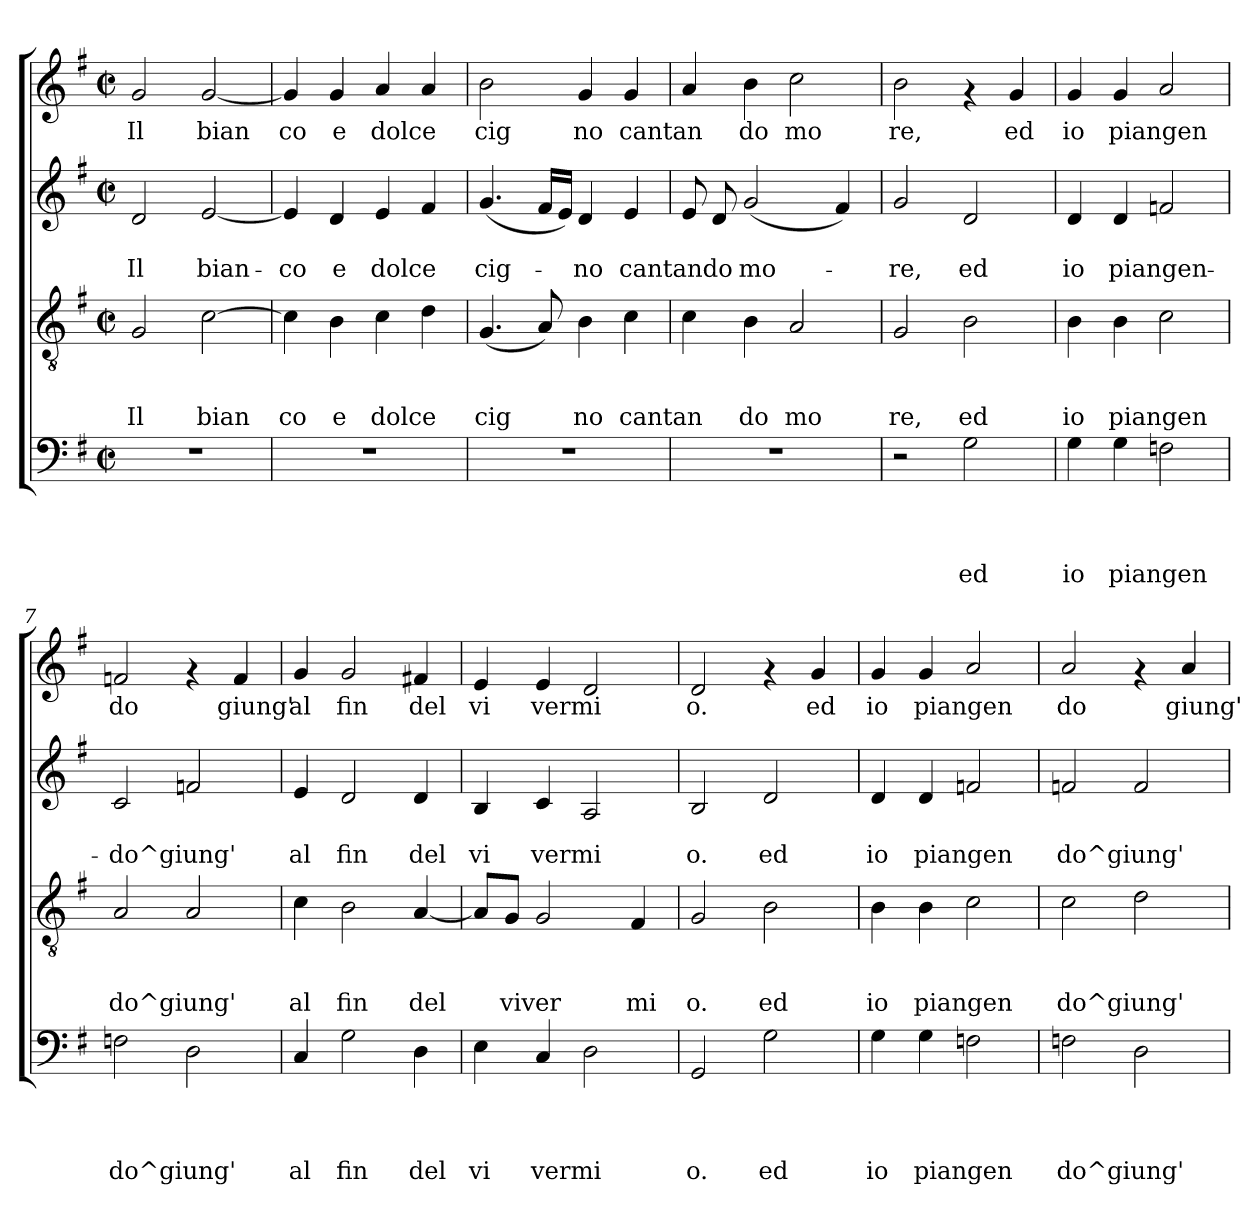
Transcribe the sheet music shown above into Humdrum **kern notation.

**kern	**text	**text	**text	**text	**kern	**text	**text	**text	**kern	**text	**text	**kern	**text
*part4	*part4	*part4	*part4	*part4	*part3	*part3	*part3	*part3	*part2	*part2	*part2	*part1	*part1
*staff4	*staff4	*staff4	*staff4	*staff4	*staff3	*staff3	*staff3	*staff3	*staff2	*staff2	*staff2	*staff1	*staff1
*clefF4	*	*	*	*	*clefGv2	*	*	*	*clefG2	*	*	*clefG2	*
*k[f#]	*	*	*	*	*k[f#]	*	*	*	*k[f#]	*	*	*k[f#]	*
*G:	*	*	*	*	*G:	*	*	*	*G:	*	*	*G:	*
*M2/2	*	*	*	*	*M2/2	*	*	*	*M2/2	*	*	*M2/2	*
*met(c|)	*	*	*	*	*met(c|)	*	*	*	*met(c|)	*	*	*met(c|)	*
=1	=1	=1	=1	=1	=1	=1	=1	=1	=1	=1	=1	=1	=1
!	!	!	!	!	!	!	!	!LO:LY:b	!	!	!LO:LY:b	!	!LO:LY:b
1r	.	.	.	.	2G/	.	.	Il	2d/	.	Il	2g/	Il
!	!	!	!	!	!	!	!	!LO:LY:b	!	!	!LO:LY:b	!	!LO:LY:b
.	.	.	.	.	[>2c\	.	.	bian	[<2e/	.	bian-	[<2g/	bian
=2	=2	=2	=2	=2	=2	=2	=2	=2	=2	=2	=2	=2	=2
!	!	!	!	!	!	!	!	!LO:LY:b	!	!	!LO:LY:b	!	!LO:LY:b
1r	.	.	.	.	4c\]	.	.	co	4e/]	.	-co	4g/]	co
!	!	!	!	!	!	!	!	!LO:LY:b	!	!	!LO:LY:b	!	!LO:LY:b
.	.	.	.	.	4B\	.	.	e	4d/	.	e	4g/	e
!	!	!	!	!	!	!	!	!LO:LY:b	!	!	!LO:LY:b	!	!LO:LY:b
.	.	.	.	.	4c\	.	.	dolce	4e/	.	dolce	4a/	dolce
.	.	.	.	.	4d\	.	.	.	4f#/	.	.	4a/	.
=3	=3	=3	=3	=3	=3	=3	=3	=3	=3	=3	=3	=3	=3
!	!	!	!	!	!	!	!	!LO:LY:b	!	!	!LO:LY:b	!	!LO:LY:b
1r	.	.	.	.	(<4.G/	.	.	cig	(<4.g/	.	cig-	2b\	cig
.	.	.	.	.	8A/)	.	.	.	16f#/LL	.	.	.	.
.	.	.	.	.	.	.	.	.	16e/JJ)	.	.	.	.
!	!	!	!	!	!	!	!	!LO:LY:b	!	!	!LO:LY:b	!	!LO:LY:b
.	.	.	.	.	4B\	.	.	no	4d/	.	-no	4g/	no
!	!	!	!	!	!	!	!	!LO:LY:b	!	!	!LO:LY:b	!	!LO:LY:b
.	.	.	.	.	4c\	.	.	cantan	4e/	.	cantando	4g/	cantan
=4	=4	=4	=4	=4	=4	=4	=4	=4	=4	=4	=4	=4	=4
1r	.	.	.	.	4c\	.	.	.	8e/	.	.	4a/	.
.	.	.	.	.	.	.	.	.	8d/	.	.	.	.
!	!	!	!	!	!	!	!	!LO:LY:b	!	!	!LO:LY:b	!	!LO:LY:b
.	.	.	.	.	4B\	.	.	do	(<2g/	.	mo-	4b\	do
!	!	!	!	!	!	!	!	!LO:LY:b	!	!	!	!	!LO:LY:b
.	.	.	.	.	2A/	.	.	mo	.	.	.	2cc\	mo
.	.	.	.	.	.	.	.	.	4f#/)	.	.	.	.
=5	=5	=5	=5	=5	=5	=5	=5	=5	=5	=5	=5	=5	=5
!	!	!	!	!	!	!	!	!LO:LY:b	!	!	!LO:LY:b	!	!LO:LY:b
2r	.	.	.	.	2G/	.	.	re,	2g/	.	-re,	2b\	re,
!	!	!	!	!LO:LY:b	!	!	!	!LO:LY:b	!	!	!LO:LY:b	!	!
2G\	.	.	.	ed	2B\	.	.	ed	2d/	.	ed	4rf	.
!	!	!	!	!	!	!	!	!	!	!	!	!	!LO:LY:b
.	.	.	.	.	.	.	.	.	.	.	.	4g/	ed
=6	=6	=6	=6	=6	=6	=6	=6	=6	=6	=6	=6	=6	=6
!	!	!	!	!LO:LY:b	!	!	!	!LO:LY:b	!	!	!LO:LY:b	!	!LO:LY:b
4G\	.	.	.	io	4B\	.	.	io	4d/	.	io	4g/	io
!	!	!	!	!LO:LY:b	!	!	!	!LO:LY:b	!	!	!LO:LY:b	!	!LO:LY:b
4G\	.	.	.	piangen	4B\	.	.	piangen	4d/	.	piangen-	4g/	piangen
2Fn\	.	.	.	.	2c\	.	.	.	2fn/	.	.	2a/	.
=7	=7	=7	=7	=7	=7	=7	=7	=7	=7	=7	=7	=7	=7
!	!	!	!	!LO:LY:b	!	!	!	!LO:LY:b	!	!	!LO:LY:b	!	!LO:LY:b
2Fn\	.	.	.	do^giung'	2A/	.	.	do^giung'	2c/	.	-do^giung'	2fn/	do
2D\	.	.	.	.	2A/	.	.	.	2fn/	.	.	4rf	.
!	!	!	!	!	!	!	!	!	!	!	!	!	!LO:LY:b
.	.	.	.	.	.	.	.	.	.	.	.	4f/	giung'
=8	=8	=8	=8	=8	=8	=8	=8	=8	=8	=8	=8	=8	=8
!	!	!	!	!LO:LY:b	!	!	!	!LO:LY:b	!	!	!LO:LY:b	!	!LO:LY:b
4C/	.	.	.	al	4c\	.	.	al	4e/	.	al	4g/	al
!	!	!	!	!LO:LY:b	!	!	!	!LO:LY:b	!	!	!LO:LY:b	!	!LO:LY:b
2G\	.	.	.	fin	2B\	.	.	fin	2d/	.	fin	2g/	fin
!	!	!	!	!LO:LY:b	!	!	!	!LO:LY:b	!	!	!LO:LY:b	!	!LO:LY:b
4D\	.	.	.	del	[<4A/	.	.	del	4d/	.	del	4f#X/	del
!!LO:LB:g=z
=9	=9	=9	=9	=9	=9	=9	=9	=9	=9	=9	=9	=9	=9
!	!	!	!	!LO:LY:b	!	!	!	!	!	!	!LO:LY:b	!	!LO:LY:b
4E\	.	.	.	vi	8A/L]	.	.	.	4B/	.	vi	4e/	vi
!	!	!	!	!	!	!	!	!LO:LY:b	!	!	!	!	!
.	.	.	.	.	8G/J	.	.	viver	.	.	.	.	.
!	!	!	!	!LO:LY:b	!	!	!	!	!	!	!LO:LY:b	!	!LO:LY:b
4C/	.	.	.	vermi	2G/	.	.	.	4c/	.	vermi	4e/	vermi
2D\	.	.	.	.	.	.	.	.	2A/	.	.	2d/	.
!	!	!	!	!	!	!	!	!LO:LY:b	!	!	!	!	!
.	.	.	.	.	4F#/	.	.	mi	.	.	.	.	.
=10	=10	=10	=10	=10	=10	=10	=10	=10	=10	=10	=10	=10	=10
!	!	!	!	!LO:LY:b	!	!	!	!LO:LY:b	!	!	!LO:LY:b	!	!LO:LY:b
2GG/	.	.	.	o.	2G/	.	.	o.	2B/	.	o.	2d/	o.
!	!	!	!	!LO:LY:b	!	!	!	!LO:LY:b	!	!	!LO:LY:b	!	!
2G\	.	.	.	ed	2B\	.	.	ed	2d/	.	ed	4rf	.
!	!	!	!	!	!	!	!	!	!	!	!	!	!LO:LY:b
.	.	.	.	.	.	.	.	.	.	.	.	4g/	ed
=11	=11	=11	=11	=11	=11	=11	=11	=11	=11	=11	=11	=11	=11
!	!	!	!	!LO:LY:b	!	!	!	!LO:LY:b	!	!	!LO:LY:b	!	!LO:LY:b
4G\	.	.	.	io	4B\	.	.	io	4d/	.	io	4g/	io
!	!	!	!	!LO:LY:b	!	!	!	!LO:LY:b	!	!	!LO:LY:b	!	!LO:LY:b
4G\	.	.	.	piangen	4B\	.	.	piangen	4d/	.	piangen	4g/	piangen
2Fn\	.	.	.	.	2c\	.	.	.	2fn/	.	.	2a/	.
=12	=12	=12	=12	=12	=12	=12	=12	=12	=12	=12	=12	=12	=12
!	!	!	!	!LO:LY:b	!	!	!	!LO:LY:b	!	!	!LO:LY:b	!	!LO:LY:b
2Fn\	.	.	.	do^giung'	2c\	.	.	do^giung'	2fn/	.	do^giung'	2a/	do
2D\	.	.	.	.	2d\	.	.	.	2f/	.	.	4rf	.
!	!	!	!	!	!	!	!	!	!	!	!	!	!LO:LY:b
.	.	.	.	.	.	.	.	.	.	.	.	4a/	giung'
=	=	=	=	=	=	=	=	=	=	=	=	=	=
*-	*-	*-	*-	*-	*-	*-	*-	*-	*-	*-	*-	*-	*-
